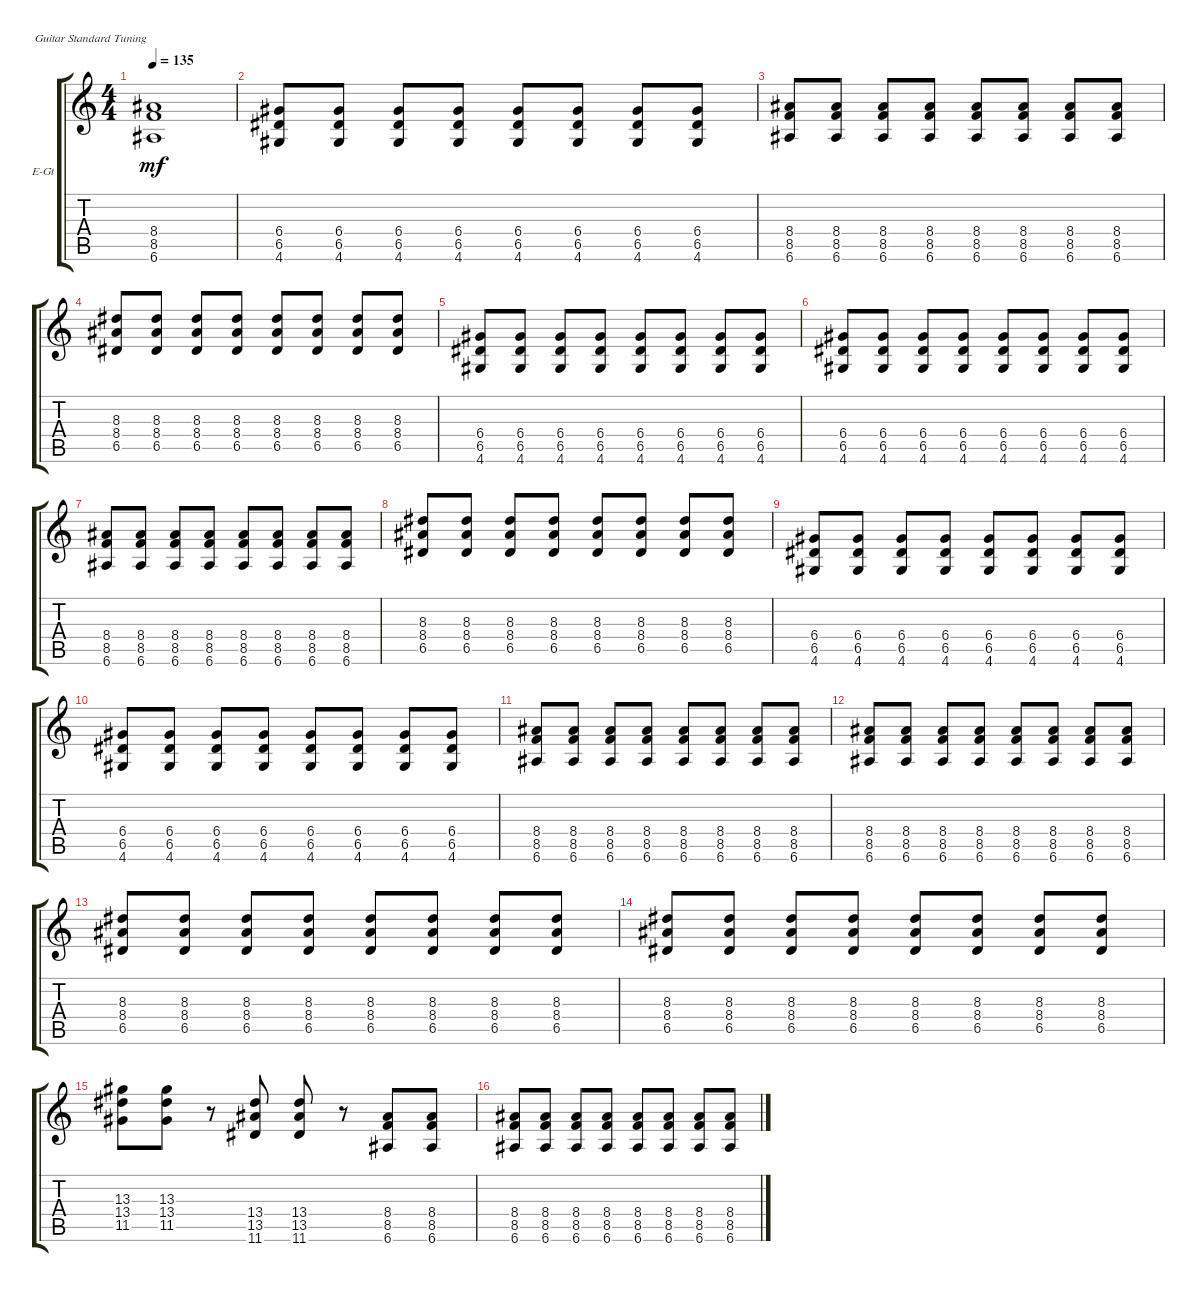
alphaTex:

\defaultSystemsLayout 4
\bracketExtendMode groupsimilarinstruments
\firstSystemTrackNameOrientation horizontal
\otherSystemsTrackNameOrientation horizontal
\track ("Electric Guitar" "E-Gt") {instrument distortionguitar}
\staff {score tabs}
\tuning (E4 B3 G3 D3 A2 E2)
\ts (4 4)
\tempo 135
\clef g2
\ks c
(8.4{t} 8.5{t} 6.6{t}).1{dy mf} |
(6.4 6.5 4.6).8 (6.4 6.5 4.6).8 (6.4 6.5 4.6).8 (6.4 6.5 4.6).8 (6.4 6.5 4.6).8 (6.4 6.5 4.6).8 (6.4 6.5 4.6).8 (6.4 6.5 4.6).8 |
(8.4 8.5 6.6).8 (8.4 8.5 6.6).8 (8.4 8.5 6.6).8 (8.4 8.5 6.6).8 (8.4 8.5 6.6).8 (8.4 8.5 6.6).8 (8.4 8.5 6.6).8 (8.4 8.5 6.6).8 |
(8.3 8.4 6.5).8 (8.3 8.4 6.5).8 (8.3 8.4 6.5).8 (8.3 8.4 6.5).8 (8.3 8.4 6.5).8 (8.3 8.4 6.5).8 (8.3 8.4 6.5).8 (8.3 8.4 6.5).8 |
(6.4 6.5 4.6).8 (6.4 6.5 4.6).8 (6.4 6.5 4.6).8 (6.4 6.5 4.6).8 (6.4 6.5 4.6).8 (6.4 6.5 4.6).8 (6.4 6.5 4.6).8 (6.4 6.5 4.6).8 |
(6.4 6.5 4.6).8 (6.4 6.5 4.6).8 (6.4 6.5 4.6).8 (6.4 6.5 4.6).8 (6.4 6.5 4.6).8 (6.4 6.5 4.6).8 (6.4 6.5 4.6).8 (6.4 6.5 4.6).8 |
(8.4 8.5 6.6).8 (8.4 8.5 6.6).8 (8.4 8.5 6.6).8 (8.4 8.5 6.6).8 (8.4 8.5 6.6).8 (8.4 8.5 6.6).8 (8.4 8.5 6.6).8 (8.4 8.5 6.6).8 |
(8.3 8.4 6.5).8 (8.3 8.4 6.5).8 (8.3 8.4 6.5).8 (8.3 8.4 6.5).8 (8.3 8.4 6.5).8 (8.3 8.4 6.5).8 (8.3 8.4 6.5).8 (8.3 8.4 6.5).8 |
(6.4 6.5 4.6).8 (6.4 6.5 4.6).8 (6.4 6.5 4.6).8 (6.4 6.5 4.6).8 (6.4 6.5 4.6).8 (6.4 6.5 4.6).8 (6.4 6.5 4.6).8 (6.4 6.5 4.6).8 |
(6.4 6.5 4.6).8 (6.4 6.5 4.6).8 (6.4 6.5 4.6).8 (6.4 6.5 4.6).8 (6.4 6.5 4.6).8 (6.4 6.5 4.6).8 (6.4 6.5 4.6).8 (6.4 6.5 4.6).8 |
(8.4 8.5 6.6).8 (8.4 8.5 6.6).8 (8.4 8.5 6.6).8 (8.4 8.5 6.6).8 (8.4 8.5 6.6).8 (8.4 8.5 6.6).8 (8.4 8.5 6.6).8 (8.4 8.5 6.6).8 |
(8.4 8.5 6.6).8 (8.4 8.5 6.6).8 (8.4 8.5 6.6).8 (8.4 8.5 6.6).8 (8.4 8.5 6.6).8 (8.4 8.5 6.6).8 (8.4 8.5 6.6).8 (8.4 8.5 6.6).8 |
(8.3 8.4 6.5).8 (8.3 8.4 6.5).8 (8.3 8.4 6.5).8 (8.3 8.4 6.5).8 (8.3 8.4 6.5).8 (8.3 8.4 6.5).8 (8.3 8.4 6.5).8 (8.3 8.4 6.5).8 |
(8.3 8.4 6.5).8 (8.3 8.4 6.5).8 (8.3 8.4 6.5).8 (8.3 8.4 6.5).8 (8.3 8.4 6.5).8 (8.3 8.4 6.5).8 (8.3 8.4 6.5).8 (8.3 8.4 6.5).8 |
(13.3 13.4 11.5).8 (13.3 13.4 11.5).8 r.8 (13.4 13.5 11.6).8 (13.4 13.5 11.6).8 r.8 (8.4 8.5 6.6).8 (8.4 8.5 6.6).8 |
(8.4 8.5 6.6).8 (8.4 8.5 6.6).8 (8.4 8.5 6.6).8 (8.4 8.5 6.6).8 (8.4 8.5 6.6).8 (8.4 8.5 6.6).8 (8.4 8.5 6.6).8 (8.4 8.5 6.6).8
